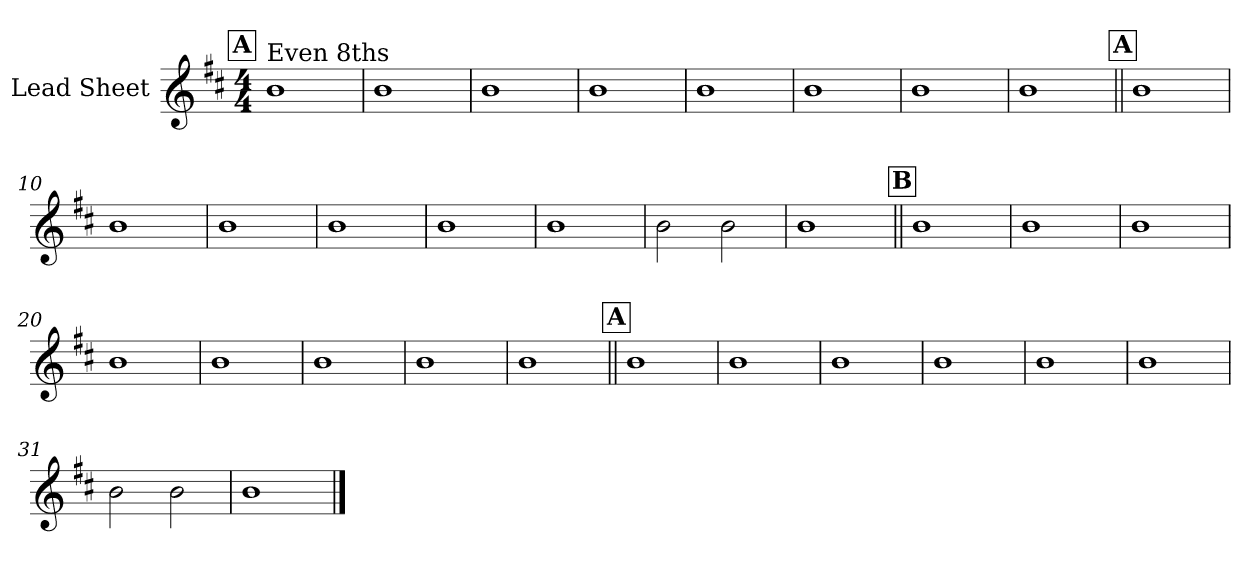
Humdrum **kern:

**kern
*part1
*staff1
*I"Lead Sheet
*clefG2
*k[f#c#]
*D:
*M4/4
!!LO:REH:place=s1:a:fs=14:t=A
=1
!LO:TX:a:t=Even 8ths
1b
=2
1b
=3
1b
=4
1b
!!LO:LB:g=z
=5
1b
=6
1b
=7
1b
=8
1b
!!LO:LB:g=z
!!LO:REH:place=s1:a:fs=14:t=A
=9||
1b
=10
1b
=11
1b
=12
1b
!!LO:LB:g=z
=13
1b
=14
1b
=15
2b\
2b\
=16
1b
!!LO:LB:g=z
!!LO:REH:place=s1:a:fs=14:t=B
=17||
1b
=18
1b
=19
1b
=20
1b
!!LO:LB:g=z
=21
1b
=22
1b
=23
1b
=24
1b
!!LO:LB:g=z
!!LO:REH:place=s1:a:fs=14:t=A
=25||
1b
=26
1b
=27
1b
=28
1b
!!LO:LB:g=z
=29
1b
=30
1b
=31
2b\
2b\
=32
1b
==
*-
